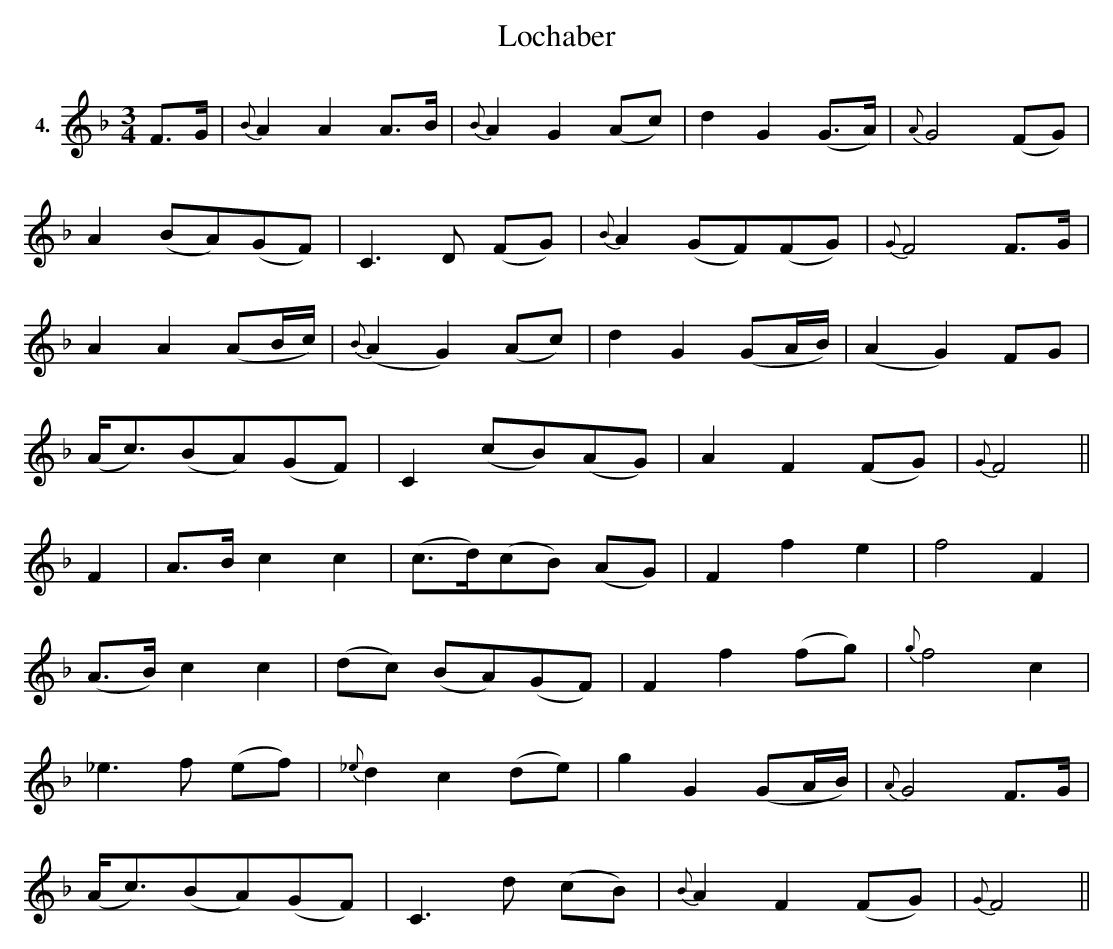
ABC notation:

X:1
T:Lochaber
M:3/4
L:1/8
K:F
V:1 clef=treble name="4."
[V:1] F>G|{B}A2A2 A>B|{B}A2G2 (Ac)|d2 G2 (G>A)|{A}G4 (FG)|
A2 (BA)(GF)|C3D (FG)|{B}A2 (GF)(FG)|{G}F4 F>G|
A2A2 (AB/c/)|{B}(A2G2) (Ac)|d2G2 (GA/B/)|(A2G2) FG|
(A<c)(BA)(GF)|C2 (cB)(AG)|A2F2 (FG)|{G}F4||
F2|A>B c2c2|(c>d)(cB) (AG)|F2f2e2|f4 F2|
(A>B) c2c2|(dc) (BA)(GF)|F2 f2 (fg)|{g}f4 c2|
_e3 f (ef)|{_e}d2c2 (de)|g2 G2 (GA/B/)|{A}G4 F>G|
(A<c)(BA)(GF)|C3 d (cB)|{B}A2 F2 (FG)|{G}F4||
